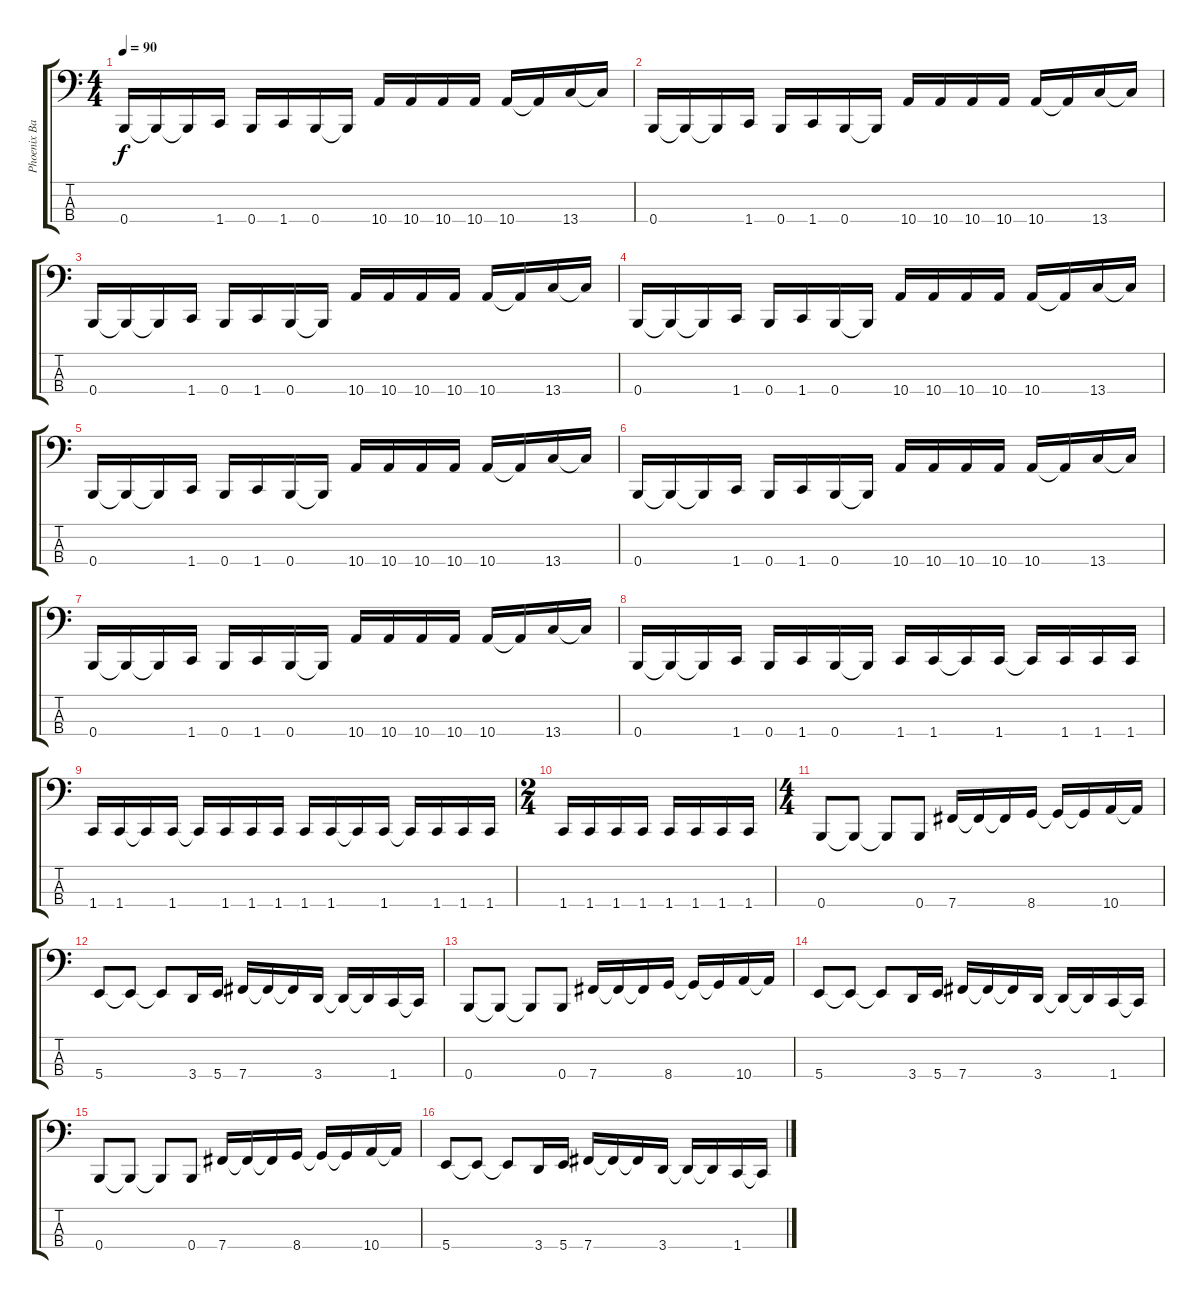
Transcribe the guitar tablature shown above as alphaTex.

\track ("Phoenix Bass1" "Phoenix Ba") {instrument electricbasspick}
\staff {score tabs}
\tuning (E2 B1 Gb1 B0) {hide}
\ts (4 4)
\tempo 90
\clef f4
\ks c
0.4.16{dy f} 0.4{t}.16 0.4{t}.16 1.4.16 0.4.16 1.4.16 0.4.16 0.4{t}.16 10.4.16 10.4.16 10.4.16 10.4.16 10.4.16 10.4{t}.16 13.4.16 13.4{t}.16 |
0.4.16 0.4{t}.16 0.4{t}.16 1.4.16 0.4.16 1.4.16 0.4.16 0.4{t}.16 10.4.16 10.4.16 10.4.16 10.4.16 10.4.16 10.4{t}.16 13.4.16 13.4{t}.16 |
0.4.16 0.4{t}.16 0.4{t}.16 1.4.16 0.4.16 1.4.16 0.4.16 0.4{t}.16 10.4.16 10.4.16 10.4.16 10.4.16 10.4.16 10.4{t}.16 13.4.16 13.4{t}.16 |
0.4.16 0.4{t}.16 0.4{t}.16 1.4.16 0.4.16 1.4.16 0.4.16 0.4{t}.16 10.4.16 10.4.16 10.4.16 10.4.16 10.4.16 10.4{t}.16 13.4.16 13.4{t}.16 |
0.4.16 0.4{t}.16 0.4{t}.16 1.4.16 0.4.16 1.4.16 0.4.16 0.4{t}.16 10.4.16 10.4.16 10.4.16 10.4.16 10.4.16 10.4{t}.16 13.4.16 13.4{t}.16 |
0.4.16 0.4{t}.16 0.4{t}.16 1.4.16 0.4.16 1.4.16 0.4.16 0.4{t}.16 10.4.16 10.4.16 10.4.16 10.4.16 10.4.16 10.4{t}.16 13.4.16 13.4{t}.16 |
0.4.16 0.4{t}.16 0.4{t}.16 1.4.16 0.4.16 1.4.16 0.4.16 0.4{t}.16 10.4.16 10.4.16 10.4.16 10.4.16 10.4.16 10.4{t}.16 13.4.16 13.4{t}.16 |
0.4.16 0.4{t}.16 0.4{t}.16 1.4.16 0.4.16 1.4.16 0.4.16 0.4{t}.16 1.4.16 1.4.16 1.4{t}.16 1.4.16 1.4{t}.16 1.4.16 1.4.16 1.4.16 |
1.4.16 1.4.16 1.4{t}.16 1.4.16 1.4{t}.16 1.4.16 1.4.16 1.4.16 1.4.16 1.4.16 1.4{t}.16 1.4.16 1.4{t}.16 1.4.16 1.4.16 1.4.16 |
\ts (2 4)
1.4.16 1.4.16 1.4.16 1.4.16 1.4.16 1.4.16 1.4.16 1.4.16 |
\ts (4 4)
0.4.8 0.4{t}.8 0.4{t}.8 0.4.8 7.4.16 7.4{t}.16 7.4{t}.16 8.4.16 8.4{t}.16 8.4{t}.16 10.4.16 10.4{t}.16 |
5.4.8 5.4{t}.8 5.4{t}.8 3.4.16 5.4.16 7.4.16 7.4{t}.16 7.4{t}.16 3.4.16 3.4{t}.16 3.4{t}.16 1.4.16 1.4{t}.16 |
0.4.8 0.4{t}.8 0.4{t}.8 0.4.8 7.4.16 7.4{t}.16 7.4{t}.16 8.4.16 8.4{t}.16 8.4{t}.16 10.4.16 10.4{t}.16 |
5.4.8 5.4{t}.8 5.4{t}.8 3.4.16 5.4.16 7.4.16 7.4{t}.16 7.4{t}.16 3.4.16 3.4{t}.16 3.4{t}.16 1.4.16 1.4{t}.16 |
0.4.8 0.4{t}.8 0.4{t}.8 0.4.8 7.4.16 7.4{t}.16 7.4{t}.16 8.4.16 8.4{t}.16 8.4{t}.16 10.4.16 10.4{t}.16 |
5.4.8 5.4{t}.8 5.4{t}.8 3.4.16 5.4.16 7.4.16 7.4{t}.16 7.4{t}.16 3.4.16 3.4{t}.16 3.4{t}.16 1.4.16 1.4{t}.16
